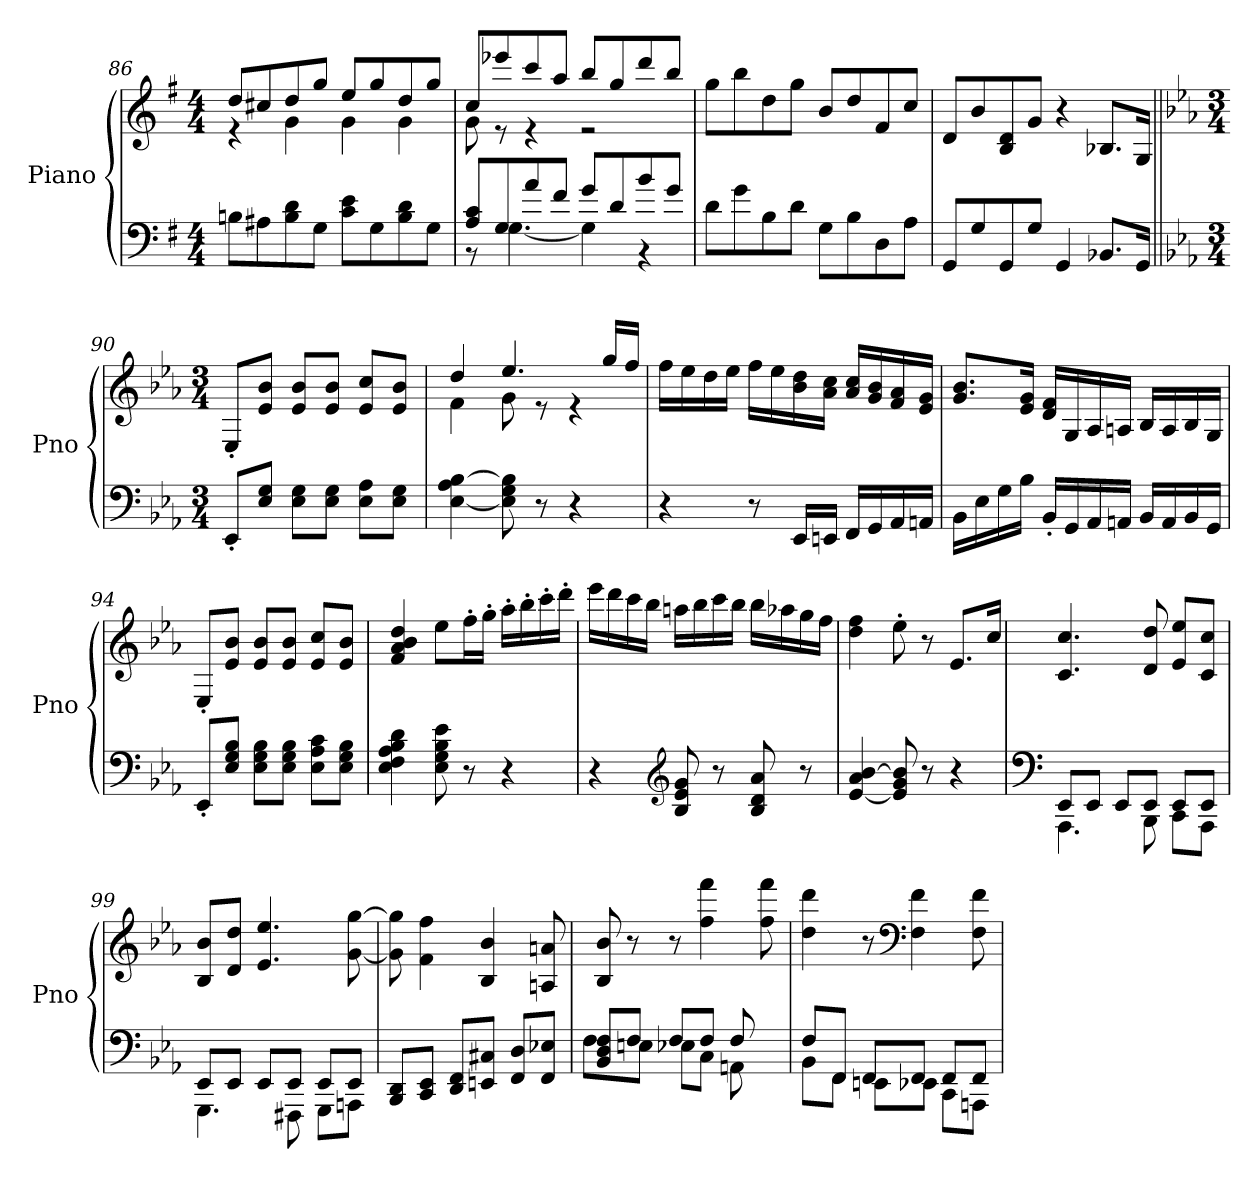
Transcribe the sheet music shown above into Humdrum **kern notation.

**kern	**kern
*part2	*part1
*staff2	*staff1
*I"Piano	*I"Piano
*I'Pno	*I'Pno
*clefF4	*clefG2
*k[f#]	*k[f#]
*M4/4	*M4/4
=86	=86
*	*^
8Bn\L	8dd/L	4r
8A#X\	8cc#X/	.
8B\ 8d\	8dd/	4g\
8G\J	8gg/J	.
8c\ 8e\L	8ee/L	4g\
8G\	8gg/	.
8B\ 8d\	8dd/	4g\
8G\J	8gg/J	.
=87	=87	=87
*^	*	*
8A/ 8c/L	8r	8cc/L	8g\
8G/	[4.G\	8eee-X/	8r
8a/	.	8ccc/	4r
8f#/J	.	8aa/J	.
8g/L	4G\]	8bb/L	2r
8d/	.	8gg/	.
8b/	4r	8ddd/	.
8g/J	.	8bb/J	.
*v	*v	*	*
*	*v	*v
=88	=88
8d\L	8gg\L
8g\	8bb\
8B\	8dd\
8d\J	8gg\J
8G\L	8b/L
8B\	8dd/
8D\	8f#/
8A\J	8cc/J
=89	=89
8GG/L	8d/L
8G/	8b/
8GG/	8B/ 8d/
8G/J	8g/J
4GG/	4r
8.BB-X/L	8.B-X/L
16GG/Jk	16G/Jk
=90||	=90||
*k[b-e-a-]	*k[b-e-a-]
*M3/4	*M3/4
8EE-'/L	8E-'/L
8E-/ 8G/J	8e-/ 8b-/J
8E-\ 8G\L	8e-/ 8b-/L
8E-\ 8G\J	8e-/ 8b-/J
8E-\ 8A-\L	8e-/ 8cc/L
8E-\ 8G\J	8e-/ 8b-/J
=91	=91
*	*^
[4E-\ 4A-\ [4B-\	4dd/	4f\
8E-\] 8G\ 8B-\]	4.ee-/	8g\
8r	.	8r
4r	.	4r
.	16gg/LL	.
.	16ff/JJ	.
*	*v	*v
=92	=92
4r	16ff\LL
.	16ee-\
.	16dd\
.	16ee-\JJ
8r	16ff\LL
.	16ee-\
16EE-/LL	16b-\ 16dd\
16EEn/JJ	16a-\ 16cc\JJ
16FF/LL	16a-/ 16cc/LL
16GG/	16g/ 16b-/
16AA-/	16f/ 16a-/
16AAn/JJ	16e-/ 16g/JJ
=93	=93
16BB-\LL	8.g/ 8.b-/L
16E-\	.
16G\	.
16B-\JJ	16e-/ 16g/Jk
16BB-'/LL	16d/ 16f/LL
16GG/	16G/
16AA-/	16A-/
16AAn/JJ	16An/JJ
16BB-/LL	16B-/LL
16AA/	16A/
16BB-/	16B-/
16GG/JJ	16G/JJ
=94	=94
8EE-'/L	8E-'/L
8E-/ 8G/ 8B-/J	8e-/ 8b-/J
8E-\ 8G\ 8B-\L	8e-/ 8b-/L
8E-\ 8G\ 8B-\J	8e-/ 8b-/J
8E-\ 8A-\ 8c\L	8e-/ 8cc/L
8E-\ 8G\ 8B-\J	8e-/ 8b-/J
=95	=95
4E-\ 4F\ 4A-\ 4B-\ 4d\	4f/ 4a-/ 4b-/ 4dd/
8E-\ 8G\ 8B-\ 8e-\	8ee-\L
8r	16ff'\L
.	16gg'\JJ
4r	16aa-'\LL
.	16bb-'\
.	16ccc'\
.	16ddd'\JJ
=96	=96
4r	16eee-\LL
.	16ddd\
.	16ccc\
.	16bb-\JJ
*clefG2	*
8B-/ 8e-/ 8g/	16aan\LL
.	16bb-\
8r	16ccc\
.	16bb-\JJ
8B-/ 8d/ 8a-/	16bb-\LL
.	16aa-X\
8r	16gg\
.	16ff\JJ
=97	=97
[4e-/ 4a-/ [4b-/	4dd\ 4ff\
8e-/] 8g/ 8b-/]	8ee-'\
8r	8r
4r	8.e-/L
.	16cc/Jk
=98	=98
*clefF4	*
*^	*
8EE-/L	4.AAA-\	4.c/ 4.cc/
8EE-/J	.	.
8EE-/L	.	.
8EE-/J	8BBB-\	8d/ 8dd/
8EE-/L	8CC\L	8e-/ 8ee-/L
8EE-/J	8AAA-\J	8c/ 8cc/J
=99	=99	=99
8EE-/L	4.GGG\	8B-/ 8b-/L
8EE-/J	.	8d/ 8dd/J
8EE-/L	.	4.e-/ 4.ee-/
8EE-/J	8FFF#X\	.
8EE-/L	8GGG\L	.
8EE-/J	8AAAn\J	[8g\ [8gg\
*v	*v	*
=100	=100
8BBB-/ 8DD/L	8g\] 8gg\]
8CC/ 8EE-/J	4f\ 4ff\
8DD/ 8FF/L	.
8EEn/ 8C#X/J	4B-/ 4b-/
8FF/ 8D/L	.
8FF/ 8E-X/J	8An/ 8an/
=101	=101
*^	*
8BB-/ 8D/ 8F/L	8F\L	8B-/ 8b-/
8F/J	8En\J	8r
8F/L	8E-X\L	8r
8F/J	8C\J	4ff\ 4fff\
8F/	8AAn\	.
8ryy	8ryy	8ff\ 8fff\
=102	=102	=102
8F/L	8BB-\L	4dd\ 4ddd\
8FF/J	8FF\J	.
8FF/L	8EEn\L	8r
*	*	*clefF4
8FF/J	8EE-X\J	4F\ 4f\
8FF/L	8CC\L	.
8FF/J	8AAAn\J	8F\ 8f\
*v	*v	*
=	=
*-	*-
